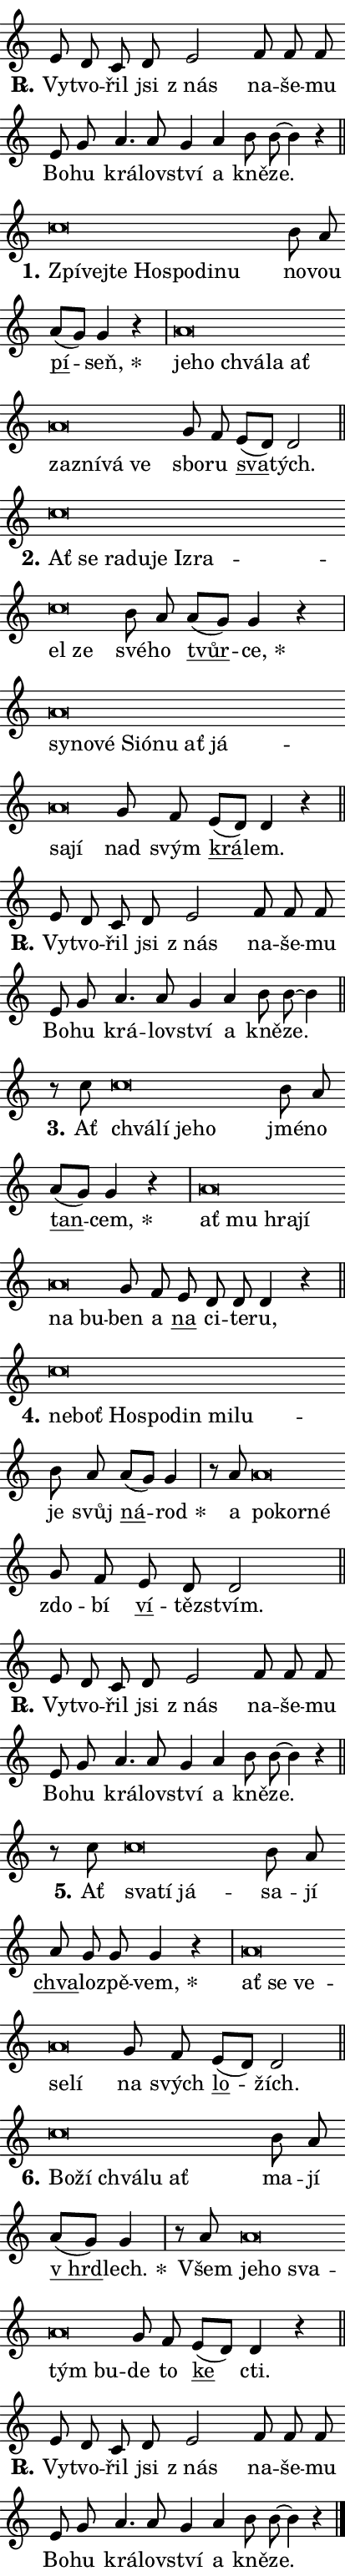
\version "2.22.1"
\header { tagline = "" }
\paper {
  indent = 0\cm
  top-margin = 0\cm
  right-margin = 0\cm
  bottom-margin = 0\cm
  left-margin = 0\cm
  paper-width = 7\cm
  page-breaking = #ly:one-page-breaking
  system-system-spacing.basic-distance = #11
  score-system-spacing.basic-distance = #11
  ragged-last = ##f
}


%% Author: Thomas Morley
%% https://lists.gnu.org/archive/html/lilypond-user/2020-05/msg00002.html
#(define (line-position grob)
"Returns position of @var[grob} in current system:
   @code{'start}, if at first time-step
   @code{'end}, if at last time-step
   @code{'middle} otherwise
"
  (let* ((col (ly:item-get-column grob))
         (ln (ly:grob-object col 'left-neighbor))
         (rn (ly:grob-object col 'right-neighbor))
         (col-to-check-left (if (ly:grob? ln) ln col))
         (col-to-check-right (if (ly:grob? rn) rn col))
         (break-dir-left
           (and
             (ly:grob-property col-to-check-left 'non-musical #f)
             (ly:item-break-dir col-to-check-left)))
         (break-dir-right
           (and
             (ly:grob-property col-to-check-right 'non-musical #f)
             (ly:item-break-dir col-to-check-right))))
        (cond ((eqv? 1 break-dir-left) 'start)
              ((eqv? -1 break-dir-right) 'end)
              (else 'middle))))

#(define (tranparent-at-line-position vctor)
  (lambda (grob)
  "Relying on @code{line-position} select the relevant enry from @var{vctor}.
Used to determine transparency,"
    (case (line-position grob)
      ((end) (not (vector-ref vctor 0)))
      ((middle) (not (vector-ref vctor 1)))
      ((start) (not (vector-ref vctor 2))))))

noteHeadBreakVisibility =
#(define-music-function (break-visibility)(vector?)
"Makes @code{NoteHead}s transparent relying on @var{break-visibility}"
#{
  \override NoteHead.transparent =
    #(tranparent-at-line-position break-visibility)
#})

#(define delete-ledgers-for-transparent-note-heads
  (lambda (grob)
    "Reads whether a @code{NoteHead} is transparent.
If so this @code{NoteHead} is removed from @code{'note-heads} from
@var{grob}, which is supposed to be @code{LedgerLineSpanner}.
As a result ledgers are not printed for this @code{NoteHead}"
    (let* ((nhds-array (ly:grob-object grob 'note-heads))
           (nhds-list
             (if (ly:grob-array? nhds-array)
                 (ly:grob-array->list nhds-array)
                 '()))
           ;; Relies on the transparent-property being done before
           ;; Staff.LedgerLineSpanner.after-line-breaking is executed.
           ;; This is fragile ...
           (to-keep
             (remove
               (lambda (nhd)
                 (ly:grob-property nhd 'transparent #f))
               nhds-list)))
      ;; TODO find a better method to iterate over grob-arrays, similiar
      ;; to filter/remove etc for lists
      ;; For now rebuilt from scratch
      (set! (ly:grob-object grob 'note-heads)  '())
      (for-each
        (lambda (nhd)
          (ly:pointer-group-interface::add-grob grob 'note-heads nhd))
        to-keep))))

hideNotes = {
  \noteHeadBreakVisibility #begin-of-line-visible
}
unHideNotes = {
  \noteHeadBreakVisibility #all-visible
}

% work-around for resetting accidentals
% https://lilypond.org/doc/v2.23/Documentation/notation/displaying-rhythms#unmetered-music
cadenzaMeasure = {
  \cadenzaOff
  \partial 1024 s1024
  \cadenzaOn
}

#(define-markup-command (accent layout props text) (markup?)
  "Underline accented syllable"
  (interpret-markup layout props
    #{\markup \override #'(offset . 4.3) \underline { #text }#}))

responsum = \markup \concat {
  "R" \hspace #-1.05 \path #0.1 #'((moveto 0 0.07) (lineto 0.9 0.8)) \hspace #0.05 "."
}

\layout {
    \context {
        \Staff
        \remove "Time_signature_engraver"
        \override LedgerLineSpanner.after-line-breaking = #delete-ledgers-for-transparent-note-heads
    }
    \context {
        \Voice {
            \override NoteHead.output-attributes = #'((class . "notehead"))
            \override Hairpin.height = #0.55
        }
    }
    \context {
        \Lyrics {
            \override StanzaNumber.output-attributes = #'((class . "stanzanumber"))
            \override LyricSpace.minimum-distance = #0.9
            \override LyricText.font-name = #"TeX Gyre Schola"
            \override LyricText.font-size = 1
            \override StanzaNumber.font-name = #"TeX Gyre Schola Bold"
            \override StanzaNumber.font-size = 1
        }
    }
}

% magnetic-lyrics.ily
%
%   written by
%     Jean Abou Samra <jean@abou-samra.fr>
%     Werner Lemberg <wl@gnu.org>
%
%   adapted by
%     Jiri Hon <jiri.hon@gmail.com>
%
% Version 2022-Apr-15

% https://www.mail-archive.com/lilypond-user@gnu.org/msg149350.html

#(define (Left_hyphen_pointer_engraver context)
   "Collect syllable-hyphen-syllable occurrences in lyrics and store
them in properties.  This engraver only looks to the left.  For
example, if the lyrics input is @code{foo -- bar}, it does the
following.

@itemize @bullet
@item
Set the @code{text} property of the @code{LyricHyphen} grob between
@q{foo} and @q{bar} to @code{foo}.

@item
Set the @code{left-hyphen} property of the @code{LyricText} grob with
text @q{foo} to the @code{LyricHyphen} grob between @q{foo} and
@q{bar}.
@end itemize

Use this auxiliary engraver in combination with the
@code{lyric-@/text::@/apply-@/magnetic-@/offset!} hook."
   (let ((hyphen #f)
         (text #f))
     (make-engraver
      (acknowledgers
       ((lyric-syllable-interface engraver grob source-engraver)
        (set! text grob)))
      (end-acknowledgers
       ((lyric-hyphen-interface engraver grob source-engraver)
        ;(when (not (grob::has-interface grob 'lyric-space-interface))
          (set! hyphen grob)));)
      ((stop-translation-timestep engraver)
       (when (and text hyphen)
         (ly:grob-set-object! text 'left-hyphen hyphen))
       (set! text #f)
       (set! hyphen #f)))))

#(define (lyric-text::apply-magnetic-offset! grob)
   "If the space between two syllables is less than the value in
property @code{LyricText@/.details@/.squash-threshold}, move the right
syllable to the left so that it gets concatenated with the left
syllable.

Use this function as a hook for
@code{LyricText@/.after-@/line-@/breaking} if the
@code{Left_@/hyphen_@/pointer_@/engraver} is active."
   (let ((hyphen (ly:grob-object grob 'left-hyphen #f)))
     (when hyphen
       (let ((left-text (ly:spanner-bound hyphen LEFT)))
         (when (grob::has-interface left-text 'lyric-syllable-interface)
           (let* ((common (ly:grob-common-refpoint grob left-text X))
                  (this-x-ext (ly:grob-extent grob common X))
                  (left-x-ext
                   (begin
                     ;; Trigger magnetism for left-text.
                     (ly:grob-property left-text 'after-line-breaking)
                     (ly:grob-extent left-text common X)))
                  ;; `delta` is the gap width between two syllables.
                  (delta (- (interval-start this-x-ext)
                            (interval-end left-x-ext)))
                  (details (ly:grob-property grob 'details))
                  (threshold (assoc-get 'squash-threshold details 0.2)))
             (when (< delta threshold)
               (let* (;; We have to manipulate the input text so that
                      ;; ligatures crossing syllable boundaries are not
                      ;; disabled.  For languages based on the Latin
                      ;; script this is essentially a beautification.
                      ;; However, for non-Western scripts it can be a
                      ;; necessity.
                      (lt (ly:grob-property left-text 'text))
                      (rt (ly:grob-property grob 'text))
                      (is-space (grob::has-interface hyphen 'lyric-space-interface))
                      (space (if is-space " " ""))
                      (space-markup (grob-interpret-markup grob " "))
                      (space-size (interval-length (ly:stencil-extent space-markup X)))
                      (extra-delta (if is-space space-size 0))
                      ;; Append new syllable.
                      (ltrt-space (if (and (string? lt) (string? rt))
                                (string-append lt space rt)
                                (make-concat-markup (list lt space rt))))
                      ;; Right-align `ltrt` to the right side.
                      (ltrt-space-markup (grob-interpret-markup
                               grob
                               (make-translate-markup
                                (cons (interval-length this-x-ext) 0)
                                (make-right-align-markup ltrt-space)))))
                 (begin
                   ;; Don't print `left-text`.
                   (ly:grob-set-property! left-text 'stencil #f)
                   ;; Set text and stencil (which holds all collected
                   ;; syllables so far) and shift it to the left.
                   (ly:grob-set-property! grob 'text ltrt-space)
                   (ly:grob-set-property! grob 'stencil ltrt-space-markup)
                   (ly:grob-translate-axis! grob (- (- delta extra-delta)) X))))))))))


#(define (lyric-hyphen::displace-bounds-first grob)
   ;; Make very sure this callback isn't triggered too early.
   (let ((left (ly:spanner-bound grob LEFT))
         (right (ly:spanner-bound grob RIGHT)))
     (ly:grob-property left 'after-line-breaking)
     (ly:grob-property right 'after-line-breaking)
     (ly:lyric-hyphen::print grob)))

squashThreshold = #0.4

\layout {
  \context {
    \Lyrics
    \consists #Left_hyphen_pointer_engraver
    \override LyricText.after-line-breaking =
      #lyric-text::apply-magnetic-offset!
    \override LyricHyphen.stencil = #lyric-hyphen::displace-bounds-first
    \override LyricText.details.squash-threshold = \squashThreshold
    \override LyricHyphen.minimum-distance = 0
    \override LyricHyphen.minimum-length = \squashThreshold
  }
}

squash = \override LyricText.details.squash-threshold = 9999
unSquash = \override LyricText.details.squash-threshold = \squashThreshold

left = \override LyricText.self-alignment-X = #LEFT
unLeft = \revert LyricText.self-alignment-X

starOffset = #(lambda (grob) 
                (let ((x_offset (ly:self-alignment-interface::aligned-on-x-parent grob)))
                  (if (= x_offset 0) 0 (+ x_offset 1.2))))

star = #(define-music-function (syllable)(string?)
"Append star separator at the end of a syllable"
#{
  \once \override LyricText.X-offset = #starOffset
  \lyricmode { \markup {
    #syllable
    \override #'((font-name . "TeX Gyre Schola Bold")) \hspace #0.2 \lower #0.65 \larger "*"
  } }
#})

starAccent = #(define-music-function (syllable)(string?)
"Append star separator at the end of a syllable and make accent"
#{
  \once \override LyricText.X-offset = #starOffset
  \lyricmode { \markup {
    \accent #syllable
    \override #'((font-name . "TeX Gyre Schola Bold")) \hspace #0.2 \lower #0.65 \larger "*"
  } }
#})

breath = #(define-music-function (syllable)(string?)
"Append breathing indicator at the end of a syllable"
#{
  \lyricmode { \markup { #syllable "+" } }
#})

optionalBreath = #(define-music-function (syllable)(string?)
"Append optional breathing indicator at the end of a syllable"
#{
  \lyricmode { \markup { #syllable "(+)" } }
#})


\score {
    <<
        \new Voice = "melody" { \cadenzaOn \key c \major \relative { e'8 d c d e2 \bar "" f8 f f \bar "" e g \bar "" a4. a8 g4 \bar "" a b8 b~ b4 r \cadenzaMeasure \bar "||" \break }
\relative { c''\breve*1/16 \hideNotes \breve*1/16 \bar "" \breve*1/16 \bar "" \breve*1/16 \bar "" \breve*1/16 \bar "" \breve*1/16 \breve*1/16 \bar "" \unHideNotes b8 a \bar "" a[( g)] g4 r \cadenzaMeasure \bar "|" a\breve*1/16 \hideNotes \breve*1/16 \bar "" \breve*1/16 \bar "" \breve*1/16 \bar "" \breve*1/16 \bar "" \breve*1/16 \bar "" \breve*1/16 \bar "" \breve*1/16 \breve*1/16 \bar "" \unHideNotes g8 f \bar "" e[( d)] d2 \cadenzaMeasure \bar "||" \break }
\relative { c''\breve*1/16 \hideNotes \breve*1/16 \bar "" \breve*1/16 \bar "" \breve*1/16 \bar "" \breve*1/16 \bar "" \breve*1/16 \bar "" \breve*1/16 \bar "" \breve*1/16 \breve*1/16 \bar "" \unHideNotes b8 a \bar "" a[( g)] g4 r \cadenzaMeasure \bar "|" a\breve*1/16 \hideNotes \breve*1/16 \bar "" \breve*1/16 \bar "" \breve*1/16 \bar "" \breve*1/16 \bar "" \breve*1/16 \bar "" \breve*1/16 \bar "" \breve*1/16 \bar "" \breve*1/16 \breve*1/16 \bar "" \unHideNotes g8 f \bar "" e[( d)] d4 r \cadenzaMeasure \bar "||" \break }
\relative { e'8 d c d e2 \bar "" f8 f f \bar "" e g \bar "" a4. a8 g4 \bar "" a b8 b~ b4 \cadenzaMeasure \bar "||" \break }
\relative { r8 c''8 c\breve*1/16 \hideNotes \breve*1/16 \bar "" \breve*1/16 \breve*1/16 \bar "" \unHideNotes b8 a \bar "" a[( g)] g4 r \cadenzaMeasure \bar "|" a\breve*1/16 \hideNotes \breve*1/16 \bar "" \breve*1/16 \bar "" \breve*1/16 \bar "" \breve*1/16 \breve*1/16 \bar "" \unHideNotes g8 f \bar "" e d d d4 r \cadenzaMeasure \bar "||" \break }
\relative { c''\breve*1/16 \hideNotes \breve*1/16 \bar "" \breve*1/16 \bar "" \breve*1/16 \bar "" \breve*1/16 \bar "" \breve*1/16 \breve*1/16 \bar "" \unHideNotes b8 a \bar "" a[( g)] g4 \cadenzaMeasure \bar "|" r8 a8 a\breve*1/16 \hideNotes \breve*1/16 \breve*1/16 \bar "" \unHideNotes g8 f \bar "" e d d2 \cadenzaMeasure \bar "||" \break }
\relative { e'8 d c d e2 \bar "" f8 f f \bar "" e g \bar "" a4. a8 g4 \bar "" a b8 b~ b4 r \cadenzaMeasure \bar "||" \break }
\relative { r8 c''8 c\breve*1/16 \hideNotes \breve*1/16 \breve*1/16 \bar "" \unHideNotes b8 a \bar "" a g g g4 r \cadenzaMeasure \bar "|" a\breve*1/16 \hideNotes \breve*1/16 \bar "" \breve*1/16 \bar "" \breve*1/16 \breve*1/16 \bar "" \unHideNotes g8 f \bar "" e[( d)] d2 \cadenzaMeasure \bar "||" \break }
\relative { c''\breve*1/16 \hideNotes \breve*1/16 \bar "" \breve*1/16 \bar "" \breve*1/16 \breve*1/16 \bar "" \unHideNotes b8 a \bar "" a[( g)] g4 \cadenzaMeasure \bar "|" r8 a8 a\breve*1/16 \hideNotes \breve*1/16 \bar "" \breve*1/16 \bar "" \breve*1/16 \breve*1/16 \bar "" \unHideNotes g8 f \bar "" e[( d)] d4 r \cadenzaMeasure \bar "||" \break }
\relative { e'8 d c d e2 \bar "" f8 f f \bar "" e g \bar "" a4. a8 g4 \bar "" a b8 b~ b4 r \cadenzaMeasure \bar "||" \break } \bar "|." }
        \new Lyrics \lyricsto "melody" { \lyricmode { \set stanza = \responsum
Vy -- tvo -- řil jsi "z nás" na -- še -- mu Bo -- hu krá -- lov -- ství a kně -- ze.
\set stanza = "1."
\left Zpí -- \squash vej -- te Ho -- spo -- di -- nu \unLeft \unSquash no -- vou \markup \accent pí -- \star seň, \left je -- \squash ho chvá -- la ať za -- zní -- vá ve \unLeft \unSquash sbo -- ru \markup \accent sva -- tých.
\set stanza = "2."
\left Ať \squash se ra -- du -- je Iz -- ra -- el ze \unLeft \unSquash své -- ho \markup \accent tvůr -- \star ce, \left sy -- \squash no -- vé Si -- ó -- nu ať já -- sa -- jí \unLeft \unSquash nad svým \markup \accent krá -- lem.
\set stanza = \responsum
Vy -- tvo -- řil jsi "z nás" na -- še -- mu Bo -- hu krá -- lov -- ství a kně -- ze.
\set stanza = "3."
Ať \left chvá -- \squash lí je -- ho \unLeft \unSquash jmé -- no \markup \accent tan -- \star cem, \left ať \squash mu hra -- jí na bu -- \unLeft \unSquash ben a \markup \accent na ci -- te -- ru,
\set stanza = "4."
\left ne -- \squash boť Ho -- spo -- din mi -- lu -- \unLeft \unSquash je svůj \markup \accent ná -- \star rod a \left po -- \squash kor -- né \unLeft \unSquash zdo -- bí \markup \accent ví -- těz -- stvím.
\set stanza = \responsum
Vy -- tvo -- řil jsi "z nás" na -- še -- mu Bo -- hu krá -- lov -- ství a kně -- ze.
\set stanza = "5."
Ať \left sva -- \squash tí já -- \unLeft \unSquash sa -- jí \markup \accent chva -- lo -- zpě -- \star vem, \left ať \squash se ve -- se -- lí \unLeft \unSquash na svých \markup \accent lo -- žích.
\set stanza = "6."
\left Bo -- \squash ží chvá -- lu ať \unLeft \unSquash ma -- jí \markup \accent "v hrd" -- \star lech. Všem \left je -- \squash ho sva -- tým bu -- \unLeft \unSquash de to \markup \accent ke cti.
\set stanza = \responsum
Vy -- tvo -- řil jsi "z nás" na -- še -- mu Bo -- hu krá -- lov -- ství a kně -- ze. } }
    >>
    \layout {}
}
